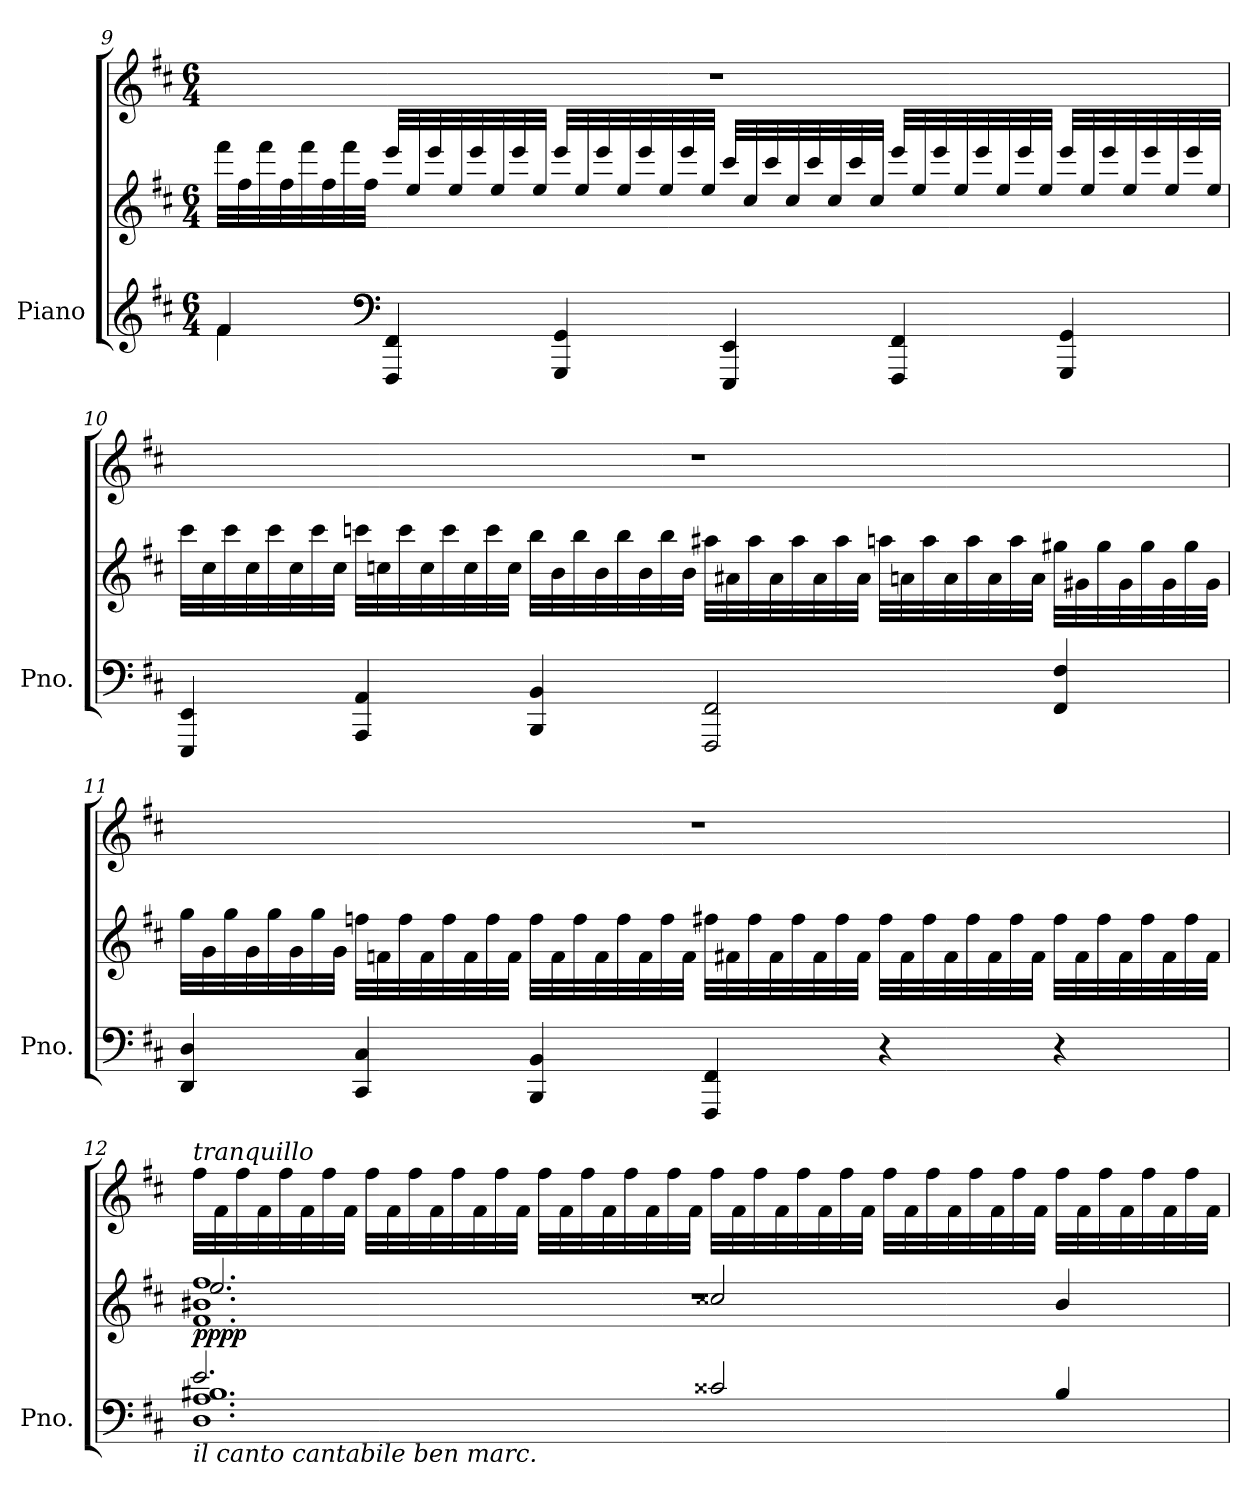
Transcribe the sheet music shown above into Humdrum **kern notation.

**kern	**kern	**kern	**dynam
*part1	*part1	*part1	*part1
*staff3	*staff2	*staff1	*staff1/2/3
*I"Piano	*	*	*
*I'Pno.	*	*	*
*clefG2	*clefG2	*clefG2	*
*k[f#c#]	*k[f#c#]	*k[f#c#]	*
*M6/4	*M6/4	*M6/4	*
=9	=9	=9	=9
*^	*	*	*
4f#\	4f#/	32fff#!\LLL	1.r	.
.	.	32ff#!\	.	.
.	.	32fff#!\	.	.
.	.	32ff#!\	.	.
.	.	32fff#!\	.	.
.	.	32ff#!\	.	.
.	.	32fff#!\	.	.
.	.	32ff#!\JJJ	.	.
*clefF4	*	*	*	*
1ryy	4FFF#/ 4FF#/	32eee!/LLL	.	.
.	.	32ee!/	.	.
.	.	32eee!/	.	.
.	.	32ee!/	.	.
.	.	32eee!/	.	.
.	.	32ee!/	.	.
.	.	32eee!/	.	.
.	.	32ee!/JJJ	.	.
.	4GGG/ 4GG/	32eee!/LLL	.	.
.	.	32ee!/	.	.
.	.	32eee!/	.	.
.	.	32ee!/	.	.
.	.	32eee!/	.	.
.	.	32ee!/	.	.
.	.	32eee!/	.	.
.	.	32ee!/JJJ	.	.
.	4EEE/ 4EE/	32ccc#!/LLL	.	.
.	.	32cc#!/	.	.
.	.	32ccc#!/	.	.
.	.	32cc#!/	.	.
.	.	32ccc#!/	.	.
.	.	32cc#!/	.	.
.	.	32ccc#!/	.	.
.	.	32cc#!/JJJ	.	.
.	4FFF#/ 4FF#/	32eee!/LLL	.	.
.	.	32ee!/	.	.
.	.	32eee!/	.	.
.	.	32ee!/	.	.
.	.	32eee!/	.	.
.	.	32ee!/	.	.
.	.	32eee!/	.	.
.	.	32ee!/JJJ	.	.
4ryy	4GGG/ 4GG/	32eee!/LLL	.	.
.	.	32ee!/	.	.
.	.	32eee!/	.	.
.	.	32ee!/	.	.
.	.	32eee!/	.	.
.	.	32ee!/	.	.
.	.	32eee!/	.	.
.	.	32ee!/JJJ	.	.
*v	*v	*	*	*
!!LO:LB:g=z
=10	=10	=10	=10
4EEE/ 4EE/	32ccc#!\LLL	1.r	.
.	32cc#!\	.	.
.	32ccc#!\	.	.
.	32cc#!\	.	.
.	32ccc#!\	.	.
.	32cc#!\	.	.
.	32ccc#!\	.	.
.	32cc#!\JJJ	.	.
4AAA/ 4AA/	32cccn!\LLL	.	.
.	32ccn!\	.	.
.	32ccc!\	.	.
.	32cc!\	.	.
.	32ccc!\	.	.
.	32cc!\	.	.
.	32ccc!\	.	.
.	32cc!\JJJ	.	.
4BBB/ 4BB/	32bb!\LLL	.	.
.	32b!\	.	.
.	32bb!\	.	.
.	32b!\	.	.
.	32bb!\	.	.
.	32b!\	.	.
.	32bb!\	.	.
.	32b!\JJJ	.	.
2FFF#/ 2FF#/	32aa#X!\LLL	.	.
.	32a#X!\	.	.
.	32aa#!\	.	.
.	32a#!\	.	.
.	32aa#!\	.	.
.	32a#!\	.	.
.	32aa#!\	.	.
.	32a#!\JJJ	.	.
.	32aan!\LLL	.	.
.	32an!\	.	.
.	32aa!\	.	.
.	32a!\	.	.
.	32aa!\	.	.
.	32a!\	.	.
.	32aa!\	.	.
.	32a!\JJJ	.	.
4FF#/ 4F#/	32gg#X!\LLL	.	.
.	32g#X!\	.	.
.	32gg#!\	.	.
.	32g#!\	.	.
.	32gg#!\	.	.
.	32g#!\	.	.
.	32gg#!\	.	.
.	32g#!\JJJ	.	.
=11	=11	=11	=11
4DD/ 4D/	32gg!\LLL	1.r	.
.	32g!\	.	.
.	32gg!\	.	.
.	32g!\	.	.
.	32gg!\	.	.
.	32g!\	.	.
.	32gg!\	.	.
.	32g!\JJJ	.	.
4CC#/ 4C#/	32ffn!\LLL	.	.
.	32fn!\	.	.
.	32ff!\	.	.
.	32f!\	.	.
.	32ff!\	.	.
.	32f!\	.	.
.	32ff!\	.	.
.	32f!\JJJ	.	.
4BBB/ 4BB/	32ff!\LLL	.	.
.	32f!\	.	.
.	32ff!\	.	.
.	32f!\	.	.
.	32ff!\	.	.
.	32f!\	.	.
.	32ff!\	.	.
.	32f!\JJJ	.	.
4FFF#/ 4FF#/	32ff#X!\LLL	.	.
.	32f#X!\	.	.
.	32ff#!\	.	.
.	32f#!\	.	.
.	32ff#!\	.	.
.	32f#!\	.	.
.	32ff#!\	.	.
.	32f#!\JJJ	.	.
4r	32ff#!\LLL	.	.
.	32f#!\	.	.
.	32ff#!\	.	.
.	32f#!\	.	.
.	32ff#!\	.	.
.	32f#!\	.	.
.	32ff#!\	.	.
.	32f#!\JJJ	.	.
4r	32ff#!\LLL	.	.
.	32f#!\	.	.
.	32ff#!\	.	.
.	32f#!\	.	.
.	32ff#!\	.	.
.	32f#!\	.	.
.	32ff#!\	.	.
.	32f#!\JJJ	.	.
!!LO:LB:g=z
=12	=12	=12	=12
*^	*^	*	*
*	*	*	*^	*	*
!	!	!	!	!	!LO:TX:a:i:t=tranquillo	!
!LO:TX:b:i:t=il canto cantabile ben marc.	!	!	!	!	!	!
!	!	!	!	!	!	!LO:DY:b=2
!	!	!	!	!	!	!LO:DY:n=1:b
1.D 1.A 1.B#X	2.e/	1.f# 1.b#X 1.ff#	1.r	2.ee/	32ff#!\LLL	pp pp
.	.	.	.	.	32f#!\	.
.	.	.	.	.	32ff#!\	.
.	.	.	.	.	32f#!\	.
.	.	.	.	.	32ff#!\	.
.	.	.	.	.	32f#!\	.
.	.	.	.	.	32ff#!\	.
.	.	.	.	.	32f#!\JJJ	.
.	.	.	.	.	32ff#!\LLL	.
.	.	.	.	.	32f#!\	.
.	.	.	.	.	32ff#!\	.
.	.	.	.	.	32f#!\	.
.	.	.	.	.	32ff#!\	.
.	.	.	.	.	32f#!\	.
.	.	.	.	.	32ff#!\	.
.	.	.	.	.	32f#!\JJJ	.
.	.	.	.	.	32ff#!\LLL	.
.	.	.	.	.	32f#!\	.
.	.	.	.	.	32ff#!\	.
.	.	.	.	.	32f#!\	.
.	.	.	.	.	32ff#!\	.
.	.	.	.	.	32f#!\	.
.	.	.	.	.	32ff#!\	.
.	.	.	.	.	32f#!\JJJ	.
.	2c##X/	.	.	2cc##X/	32ff#!\LLL	.
.	.	.	.	.	32f#!\	.
.	.	.	.	.	32ff#!\	.
.	.	.	.	.	32f#!\	.
.	.	.	.	.	32ff#!\	.
.	.	.	.	.	32f#!\	.
.	.	.	.	.	32ff#!\	.
.	.	.	.	.	32f#!\JJJ	.
.	.	.	.	.	32ff#!\LLL	.
.	.	.	.	.	32f#!\	.
.	.	.	.	.	32ff#!\	.
.	.	.	.	.	32f#!\	.
.	.	.	.	.	32ff#!\	.
.	.	.	.	.	32f#!\	.
.	.	.	.	.	32ff#!\	.
.	.	.	.	.	32f#!\JJJ	.
.	4B#/	.	.	4b#/	32ff#!\LLL	.
.	.	.	.	.	32f#!\	.
.	.	.	.	.	32ff#!\	.
.	.	.	.	.	32f#!\	.
.	.	.	.	.	32ff#!\	.
.	.	.	.	.	32f#!\	.
.	.	.	.	.	32ff#!\	.
.	.	.	.	.	32f#!\JJJ	.
*v	*v	*	*	*	*	*
*	*v	*v	*v	*	*
=	=	=	=
*-	*-	*-	*-
